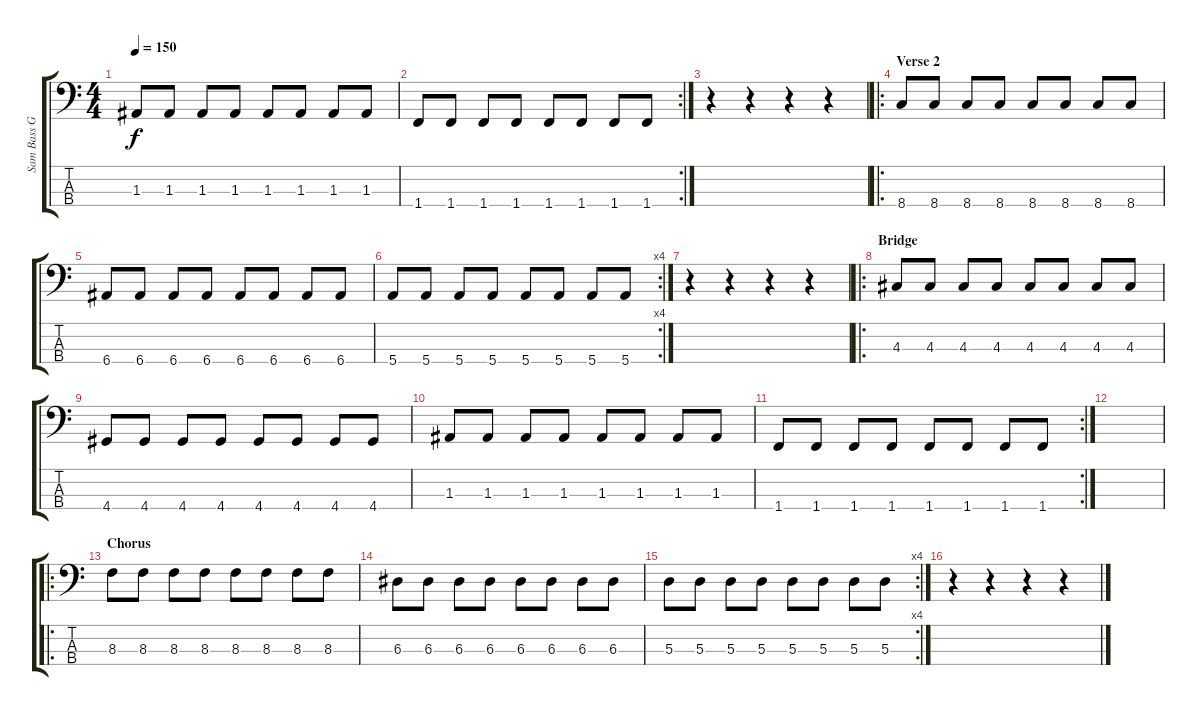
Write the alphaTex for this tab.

\track ("Sam Bass Guitar" "Sam Bass G") {instrument electricbasspick}
\staff {score tabs}
\tuning (G2 D2 A1 E1) {hide}
\ts (4 4)
\tempo 150
\clef f4
\ks c
1.3.8{dy f} 1.3.8 1.3.8 1.3.8 1.3.8 1.3.8 1.3.8 1.3.8 |
\rc 2
1.4.8 1.4.8 1.4.8 1.4.8 1.4.8 1.4.8 1.4.8 1.4.8 |
r.4 r.4 r.4 r.4 |
\ro
\section ("" "Verse 2")
8.4.8 8.4.8 8.4.8 8.4.8 8.4.8 8.4.8 8.4.8 8.4.8 |
6.4.8 6.4.8 6.4.8 6.4.8 6.4.8 6.4.8 6.4.8 6.4.8 |
\rc 4
5.4.8 5.4.8 5.4.8 5.4.8 5.4.8 5.4.8 5.4.8 5.4.8 |
r.4 r.4 r.4 r.4 |
\ro
\section ("" "Bridge")
4.3.8 4.3.8 4.3.8 4.3.8 4.3.8 4.3.8 4.3.8 4.3.8 |
4.4.8 4.4.8 4.4.8 4.4.8 4.4.8 4.4.8 4.4.8 4.4.8 |
1.3.8 1.3.8 1.3.8 1.3.8 1.3.8 1.3.8 1.3.8 1.3.8 |
\rc 2
1.4.8 1.4.8 1.4.8 1.4.8 1.4.8 1.4.8 1.4.8 1.4.8 |
|
\ro
\section ("" "Chorus")
8.3.8 8.3.8 8.3.8 8.3.8 8.3.8 8.3.8 8.3.8 8.3.8 |
6.3.8 6.3.8 6.3.8 6.3.8 6.3.8 6.3.8 6.3.8 6.3.8 |
\rc 4
5.3.8 5.3.8 5.3.8 5.3.8 5.3.8 5.3.8 5.3.8 5.3.8 |
r.4 r.4 r.4 r.4
